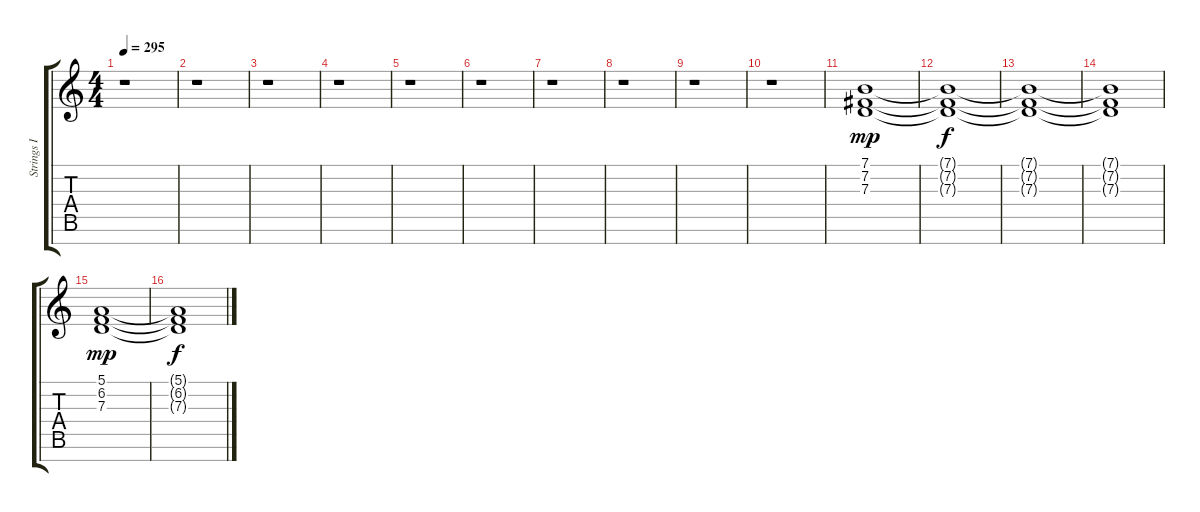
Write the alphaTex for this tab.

\track ("Strings I" "Strings I") {instrument stringensemble1}
\staff {score tabs}
\tuning (E4 B3 G3 D3 A2 E2 B1) {hide}
\ts (4 4)
\tempo 295
\clef g2
\ks c
r.1{dy f} |
r.1 |
r.1 |
r.1 |
r.1 |
r.1 |
r.1 |
r.1 |
r.1 |
r.1 |
(7.1 7.2 7.3).1{dy mp} |
(7.1{t} 7.2{t} 7.3{t}).1{dy f} |
(7.1{t} 7.2{t} 7.3{t}).1 |
(7.1{t} 7.2{t} 7.3{t}).1 |
(5.1 6.2 7.3).1{dy mp} |
(5.1{t} 6.2{t} 7.3{t}).1{dy f}
